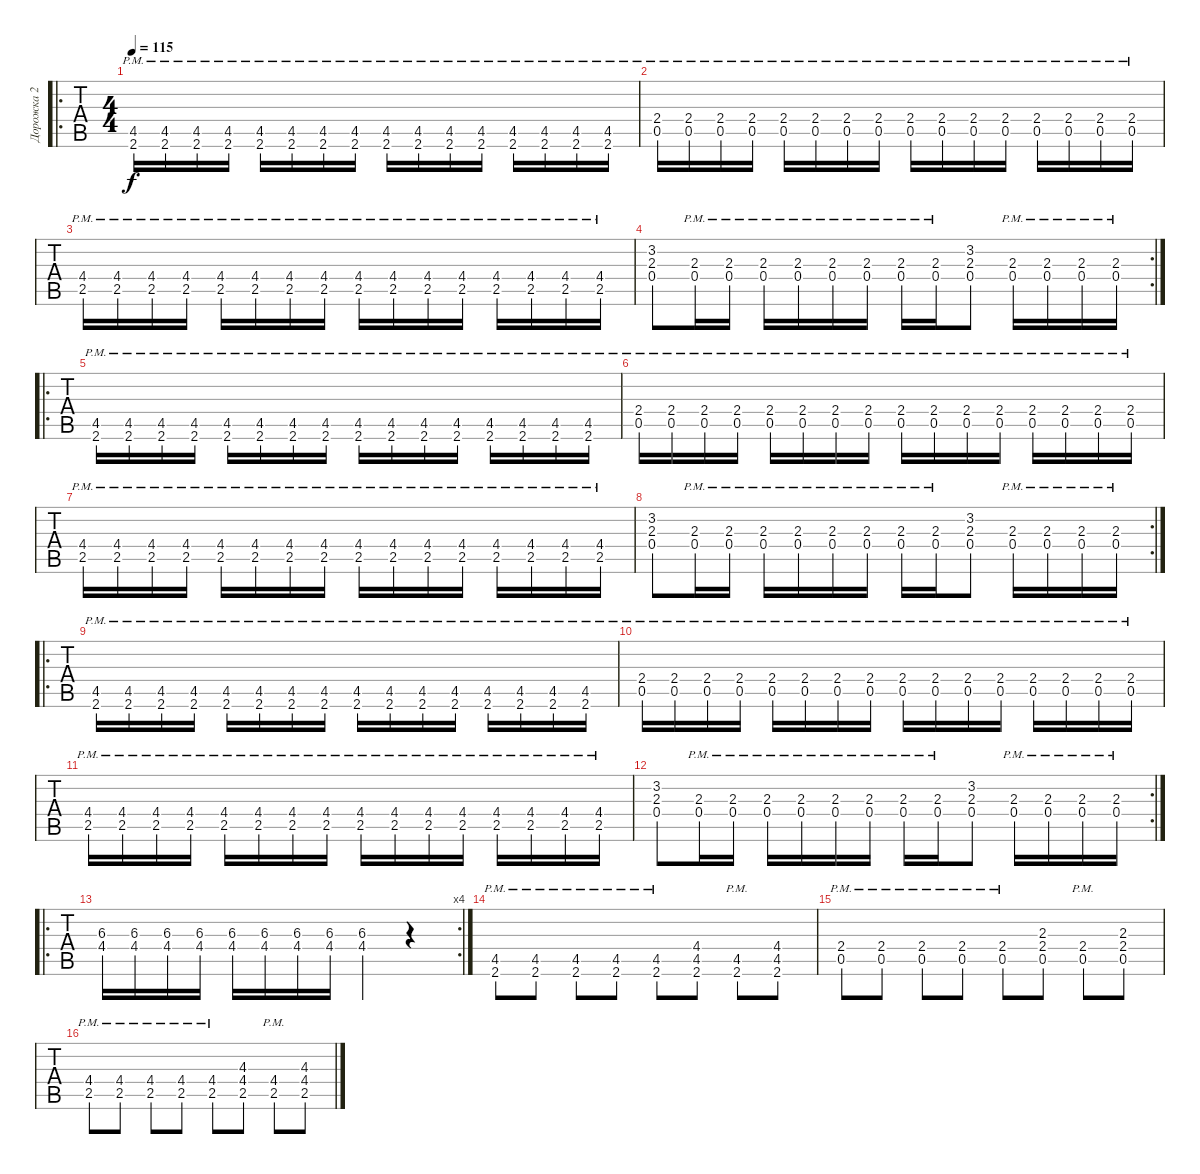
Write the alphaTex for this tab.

\track ("Дорожка 2" "Дорожка 2") {instrument distortionguitar}
\staff {tabs}
\tuning (E4 B3 G3 D3 A2 E2) {hide}
\ro
\ts (4 4)
\tempo 115
\clef g2
\ks c
(4.5{pm} 2.6{pm}).16{dy f} (4.5{pm} 2.6{pm}).16 (4.5{pm} 2.6{pm}).16 (4.5{pm} 2.6{pm}).16 (4.5{pm} 2.6{pm}).16 (4.5{pm} 2.6{pm}).16 (4.5{pm} 2.6{pm}).16 (4.5{pm} 2.6{pm}).16 (4.5{pm} 2.6{pm}).16 (4.5{pm} 2.6{pm}).16 (4.5{pm} 2.6{pm}).16 (4.5{pm} 2.6{pm}).16 (4.5{pm} 2.6{pm}).16 (4.5{pm} 2.6{pm}).16 (4.5{pm} 2.6{pm}).16 (4.5{pm} 2.6{pm}).16 |
(2.4{pm} 0.5{pm}).16 (2.4{pm} 0.5{pm}).16 (2.4{pm} 0.5{pm}).16 (2.4{pm} 0.5{pm}).16 (2.4{pm} 0.5{pm}).16 (2.4{pm} 0.5{pm}).16 (2.4{pm} 0.5{pm}).16 (2.4{pm} 0.5{pm}).16 (2.4{pm} 0.5{pm}).16 (2.4{pm} 0.5{pm}).16 (2.4{pm} 0.5{pm}).16 (2.4{pm} 0.5{pm}).16 (2.4{pm} 0.5{pm}).16 (2.4{pm} 0.5{pm}).16 (2.4{pm} 0.5{pm}).16 (2.4{pm} 0.5{pm}).16 |
(4.4{pm} 2.5{pm}).16 (4.4{pm} 2.5{pm}).16 (4.4{pm} 2.5{pm}).16 (4.4{pm} 2.5{pm}).16 (4.4{pm} 2.5{pm}).16 (4.4{pm} 2.5{pm}).16 (4.4{pm} 2.5{pm}).16 (4.4{pm} 2.5{pm}).16 (4.4{pm} 2.5{pm}).16 (4.4{pm} 2.5{pm}).16 (4.4{pm} 2.5{pm}).16 (4.4{pm} 2.5{pm}).16 (4.4{pm} 2.5{pm}).16 (4.4{pm} 2.5{pm}).16 (4.4{pm} 2.5{pm}).16 (4.4{pm} 2.5{pm}).16 |
\rc 2
(3.2 2.3 0.4).8 (2.3{pm} 0.4{pm}).16 (2.3{pm} 0.4{pm}).16 (2.3{pm} 0.4{pm}).16 (2.3{pm} 0.4{pm}).16 (2.3{pm} 0.4{pm}).16 (2.3{pm} 0.4{pm}).16 (2.3{pm} 0.4{pm}).16 (2.3{pm} 0.4{pm}).16 (3.2 2.3 0.4).8 (2.3{pm} 0.4{pm}).16 (2.3{pm} 0.4{pm}).16 (2.3{pm} 0.4{pm}).16 (2.3{pm} 0.4{pm}).16 |
\ro
(4.5{pm} 2.6{pm}).16 (4.5{pm} 2.6{pm}).16 (4.5{pm} 2.6{pm}).16 (4.5{pm} 2.6{pm}).16 (4.5{pm} 2.6{pm}).16 (4.5{pm} 2.6{pm}).16 (4.5{pm} 2.6{pm}).16 (4.5{pm} 2.6{pm}).16 (4.5{pm} 2.6{pm}).16 (4.5{pm} 2.6{pm}).16 (4.5{pm} 2.6{pm}).16 (4.5{pm} 2.6{pm}).16 (4.5{pm} 2.6{pm}).16 (4.5{pm} 2.6{pm}).16 (4.5{pm} 2.6{pm}).16 (4.5{pm} 2.6{pm}).16 |
(2.4{pm} 0.5{pm}).16 (2.4{pm} 0.5{pm}).16 (2.4{pm} 0.5{pm}).16 (2.4{pm} 0.5{pm}).16 (2.4{pm} 0.5{pm}).16 (2.4{pm} 0.5{pm}).16 (2.4{pm} 0.5{pm}).16 (2.4{pm} 0.5{pm}).16 (2.4{pm} 0.5{pm}).16 (2.4{pm} 0.5{pm}).16 (2.4{pm} 0.5{pm}).16 (2.4{pm} 0.5{pm}).16 (2.4{pm} 0.5{pm}).16 (2.4{pm} 0.5{pm}).16 (2.4{pm} 0.5{pm}).16 (2.4{pm} 0.5{pm}).16 |
(4.4{pm} 2.5{pm}).16 (4.4{pm} 2.5{pm}).16 (4.4{pm} 2.5{pm}).16 (4.4{pm} 2.5{pm}).16 (4.4{pm} 2.5{pm}).16 (4.4{pm} 2.5{pm}).16 (4.4{pm} 2.5{pm}).16 (4.4{pm} 2.5{pm}).16 (4.4{pm} 2.5{pm}).16 (4.4{pm} 2.5{pm}).16 (4.4{pm} 2.5{pm}).16 (4.4{pm} 2.5{pm}).16 (4.4{pm} 2.5{pm}).16 (4.4{pm} 2.5{pm}).16 (4.4{pm} 2.5{pm}).16 (4.4{pm} 2.5{pm}).16 |
\rc 2
(3.2 2.3 0.4).8 (2.3{pm} 0.4{pm}).16 (2.3{pm} 0.4{pm}).16 (2.3{pm} 0.4{pm}).16 (2.3{pm} 0.4{pm}).16 (2.3{pm} 0.4{pm}).16 (2.3{pm} 0.4{pm}).16 (2.3{pm} 0.4{pm}).16 (2.3{pm} 0.4{pm}).16 (3.2 2.3 0.4).8 (2.3{pm} 0.4{pm}).16 (2.3{pm} 0.4{pm}).16 (2.3{pm} 0.4{pm}).16 (2.3{pm} 0.4{pm}).16 |
\ro
(4.5{pm} 2.6{pm}).16 (4.5{pm} 2.6{pm}).16 (4.5{pm} 2.6{pm}).16 (4.5{pm} 2.6{pm}).16 (4.5{pm} 2.6{pm}).16 (4.5{pm} 2.6{pm}).16 (4.5{pm} 2.6{pm}).16 (4.5{pm} 2.6{pm}).16 (4.5{pm} 2.6{pm}).16 (4.5{pm} 2.6{pm}).16 (4.5{pm} 2.6{pm}).16 (4.5{pm} 2.6{pm}).16 (4.5{pm} 2.6{pm}).16 (4.5{pm} 2.6{pm}).16 (4.5{pm} 2.6{pm}).16 (4.5{pm} 2.6{pm}).16 |
(2.4{pm} 0.5{pm}).16 (2.4{pm} 0.5{pm}).16 (2.4{pm} 0.5{pm}).16 (2.4{pm} 0.5{pm}).16 (2.4{pm} 0.5{pm}).16 (2.4{pm} 0.5{pm}).16 (2.4{pm} 0.5{pm}).16 (2.4{pm} 0.5{pm}).16 (2.4{pm} 0.5{pm}).16 (2.4{pm} 0.5{pm}).16 (2.4{pm} 0.5{pm}).16 (2.4{pm} 0.5{pm}).16 (2.4{pm} 0.5{pm}).16 (2.4{pm} 0.5{pm}).16 (2.4{pm} 0.5{pm}).16 (2.4{pm} 0.5{pm}).16 |
(4.4{pm} 2.5{pm}).16 (4.4{pm} 2.5{pm}).16 (4.4{pm} 2.5{pm}).16 (4.4{pm} 2.5{pm}).16 (4.4{pm} 2.5{pm}).16 (4.4{pm} 2.5{pm}).16 (4.4{pm} 2.5{pm}).16 (4.4{pm} 2.5{pm}).16 (4.4{pm} 2.5{pm}).16 (4.4{pm} 2.5{pm}).16 (4.4{pm} 2.5{pm}).16 (4.4{pm} 2.5{pm}).16 (4.4{pm} 2.5{pm}).16 (4.4{pm} 2.5{pm}).16 (4.4{pm} 2.5{pm}).16 (4.4{pm} 2.5{pm}).16 |
\rc 2
(3.2 2.3 0.4).8 (2.3{pm} 0.4{pm}).16 (2.3{pm} 0.4{pm}).16 (2.3{pm} 0.4{pm}).16 (2.3{pm} 0.4{pm}).16 (2.3{pm} 0.4{pm}).16 (2.3{pm} 0.4{pm}).16 (2.3{pm} 0.4{pm}).16 (2.3{pm} 0.4{pm}).16 (3.2 2.3 0.4).8 (2.3{pm} 0.4{pm}).16 (2.3{pm} 0.4{pm}).16 (2.3{pm} 0.4{pm}).16 (2.3{pm} 0.4{pm}).16 |
\ro
\rc 4
(6.3 4.4).16 (6.3 4.4).16 (6.3 4.4).16 (6.3 4.4).16 (6.3 4.4).16 (6.3 4.4).16 (6.3 4.4).16 (6.3 4.4).16 (6.3{st} 4.4{st}).4 r.4 |
(4.5{pm} 2.6{pm}).8 (4.5{pm} 2.6{pm}).8 (4.5{pm} 2.6{pm}).8 (4.5{pm} 2.6{pm}).8 (4.5{pm} 2.6{pm}).8 (4.4 4.5 2.6).8 (4.5{pm} 2.6{pm}).8 (4.4 4.5 2.6).8 |
(2.4{pm} 0.5{pm}).8 (2.4{pm} 0.5{pm}).8 (2.4{pm} 0.5{pm}).8 (2.4{pm} 0.5{pm}).8 (2.4{pm} 0.5{pm}).8 (2.3 2.4 0.5).8 (2.4{pm} 0.5{pm}).8 (2.3 2.4 0.5).8 |
(4.4{pm} 2.5{pm}).8 (4.4{pm} 2.5{pm}).8 (4.4{pm} 2.5{pm}).8 (4.4{pm} 2.5{pm}).8 (4.4{pm} 2.5{pm}).8 (4.3 4.4 2.5).8 (4.4{pm} 2.5{pm}).8 (4.3 4.4 2.5).8
